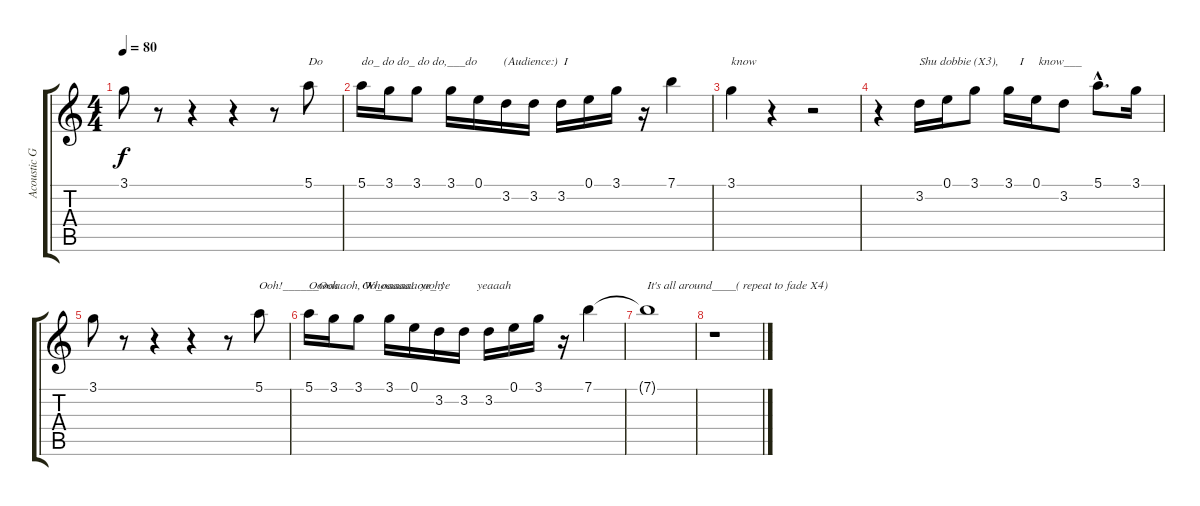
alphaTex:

\track ("Acoustic Guitar 1" "Acoustic G") {instrument acousticguitarsteel}
\staff {score tabs}
\tuning (E4 B3 G3 D3 A2 E2) {hide}
\ts (4 4)
\tempo 80
\clef g2
\ks c
3.1.8{dy f} r.8 r.4 r.4 r.8 5.1.8{txt "Do"} |
5.1.16{txt "do_ do do_ do do,___do         (Audience:)  I"} 3.1.16 3.1.8 3.1.16 0.1.16 3.2.16 3.2.16 3.2.16 0.1.16 3.1.16 r.16 7.1.4 |
3.1.4{txt "know"} r.4 r.2 |
r.4 3.2.16{txt "Shu dobbie (X3),       I     know___"} 0.1.16 3.1.8 3.1.16 0.1.16 3.2.8 5.1{hac}.8{d} 3.1.16 |
3.1.8 r.8 r.4 r.4 r.8 5.1.8{txt "Ooh!______Ooh        Oo_oaaaaaoooh!"} |
5.1.16{txt "Oooaaaoh, Whoaaaa!  ye_ ye         yeaaah"} 3.1.16 3.1.8 3.1.16 0.1.16 3.2.16 3.2.16 3.2.16 0.1.16 3.1.16 r.16 7.1.4 |
7.1{t}.1{txt "It's all around____( repeat to fade X4)"} |
r.1
